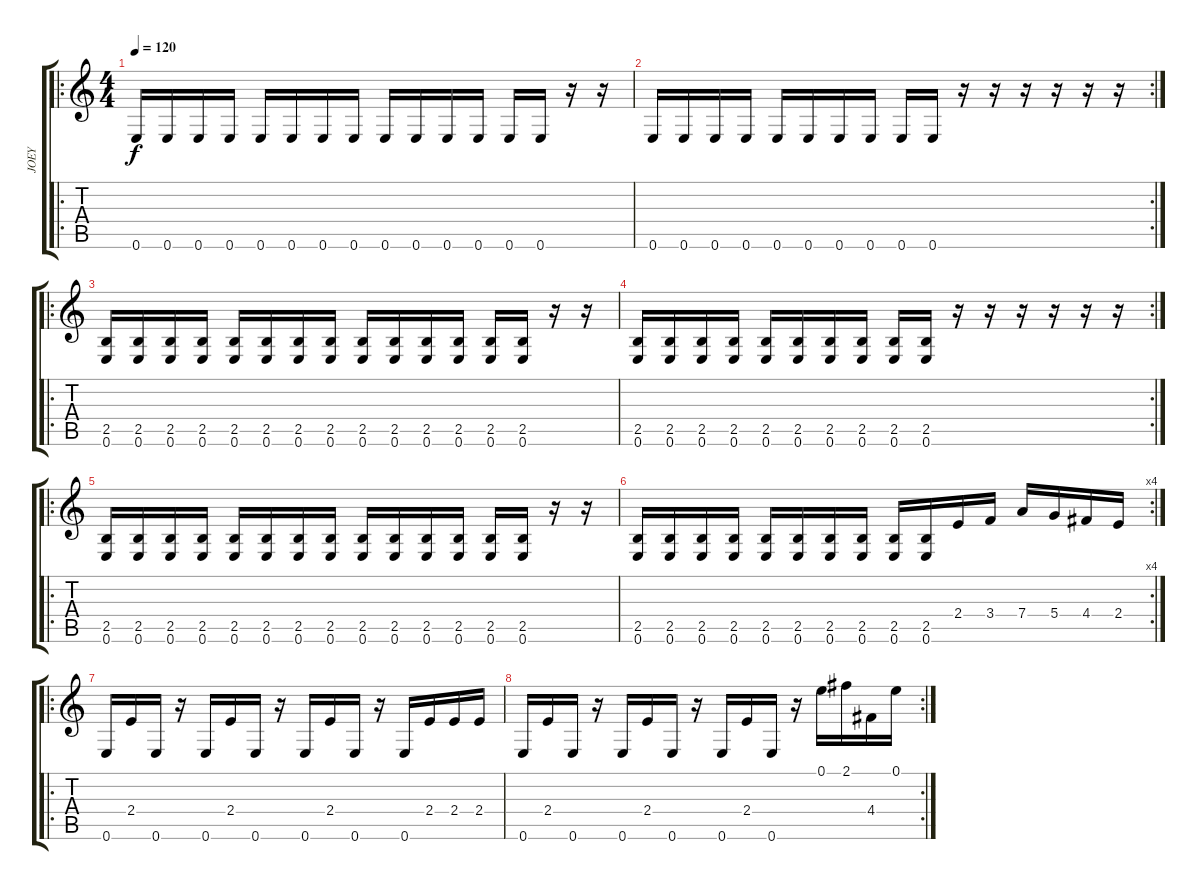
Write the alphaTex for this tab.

\track ("JOEY" "JOEY") {instrument distortionguitar}
\staff {score tabs}
\tuning (E4 B3 G3 D3 A2 E2) {hide}
\ro
\ts (4 4)
\tempo 120
\clef g2
\ks c
0.6.16{dy f} 0.6.16 0.6.16 0.6.16 0.6.16 0.6.16 0.6.16 0.6.16 0.6.16 0.6.16 0.6.16 0.6.16 0.6.16 0.6.16 r.16 r.16 |
\rc 2
0.6.16 0.6.16 0.6.16 0.6.16 0.6.16 0.6.16 0.6.16 0.6.16 0.6.16 0.6.16 r.16 r.16 r.16 r.16 r.16 r.16 |
\ro
(2.5 0.6).16 (2.5 0.6).16 (2.5 0.6).16 (2.5 0.6).16 (2.5 0.6).16 (2.5 0.6).16 (2.5 0.6).16 (2.5 0.6).16 (2.5 0.6).16 (2.5 0.6).16 (2.5 0.6).16 (2.5 0.6).16 (2.5 0.6).16 (2.5 0.6).16 r.16 r.16 |
\rc 2
(2.5 0.6).16 (2.5 0.6).16 (2.5 0.6).16 (2.5 0.6).16 (2.5 0.6).16 (2.5 0.6).16 (2.5 0.6).16 (2.5 0.6).16 (2.5 0.6).16 (2.5 0.6).16 r.16 r.16 r.16 r.16 r.16 r.16 |
\ro
(2.5 0.6).16 (2.5 0.6).16 (2.5 0.6).16 (2.5 0.6).16 (2.5 0.6).16 (2.5 0.6).16 (2.5 0.6).16 (2.5 0.6).16 (2.5 0.6).16 (2.5 0.6).16 (2.5 0.6).16 (2.5 0.6).16 (2.5 0.6).16 (2.5 0.6).16 r.16 r.16 |
\rc 4
(2.5 0.6).16 (2.5 0.6).16 (2.5 0.6).16 (2.5 0.6).16 (2.5 0.6).16 (2.5 0.6).16 (2.5 0.6).16 (2.5 0.6).16 (2.5 0.6).16 (2.5 0.6).16 2.4.16 3.4.16 7.4.16 5.4.16 4.4.16 2.4.16 |
\ro
0.6.16{volume 9 balance 0 instrument overdrivenguitar} 2.4.16 0.6.16 r.16 0.6.16 2.4.16 0.6.16 r.16 0.6.16 2.4.16 0.6.16 r.16 0.6.16 2.4.16 2.4.16 2.4.16 |
\rc 2
0.6.16 2.4.16 0.6.16 r.16 0.6.16 2.4.16 0.6.16 r.16 0.6.16 2.4.16 0.6.16 r.16 0.1.16 2.1.16 4.4.16 0.1.16
